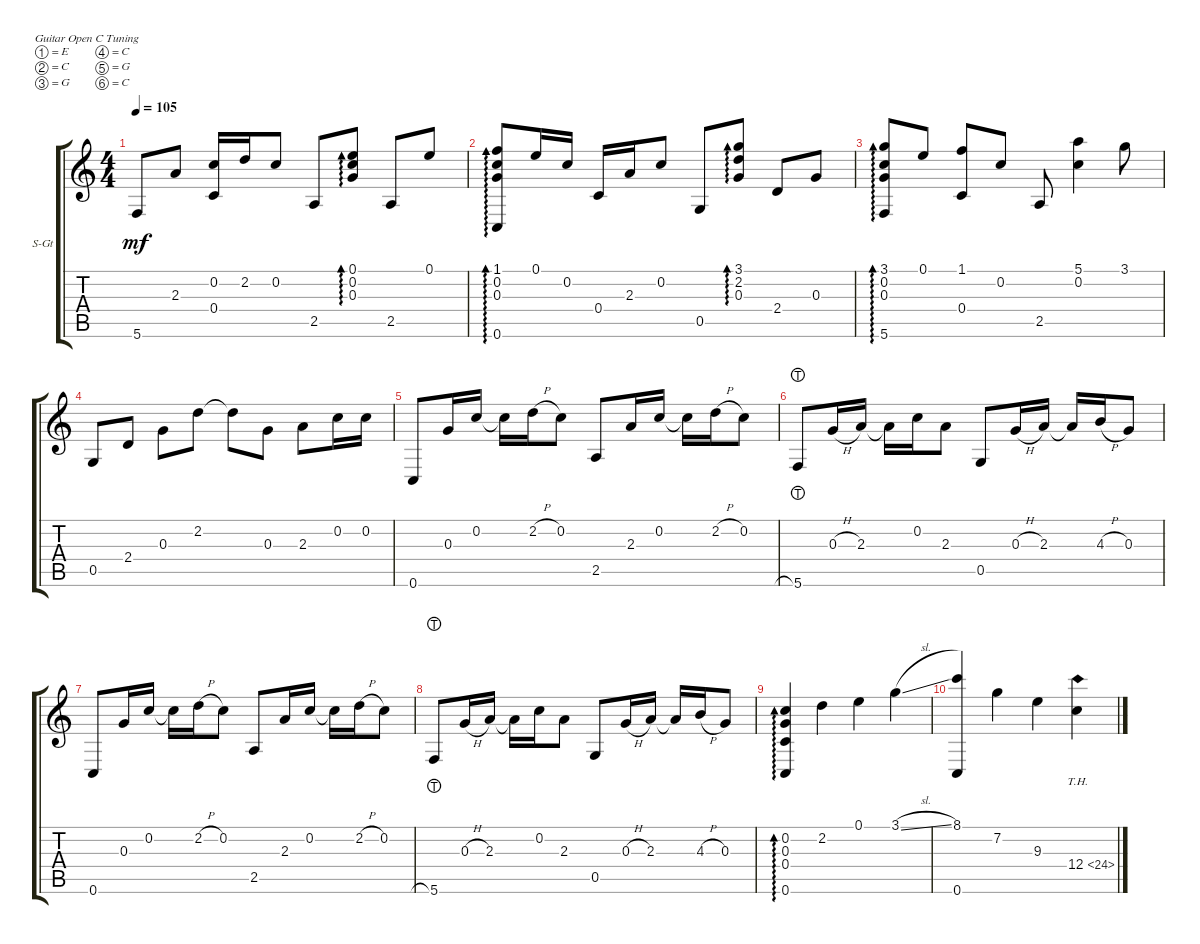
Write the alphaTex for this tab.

\defaultSystemsLayout 4
\bracketExtendMode groupsimilarinstruments
\firstSystemTrackNameOrientation horizontal
\otherSystemsTrackNameOrientation horizontal
\track ("Steel Guitar" "S-Gt") {instrument acousticguitarsteel}
\staff {score tabs}
\tuning (E4 C4 G3 C3 G2 C2)
\ts (4 4)
\tempo 105
\clef g2
\scale
0.365199
\ks c
5.6.8{dy mf} 2.3.8 (0.2 0.4).16 2.2.16 0.2.8 2.5.8 (0.1 0.2 0.3).8{ad 0} 2.5.8 0.1.8 |
\scale
0.343537 (1.1 0.2 0.3 0.6).8{ad 0} 0.1.16 0.2.16 0.4.16 2.3.16 0.2.8 0.5.8 (3.1 2.2 0.3).8{ad 0} 2.4.8 0.3.8 |
\scale
0.309812 (5.6 3.1 0.2 0.3).8{ad 0} 0.1.8 (1.1 0.4).8 0.2.8 2.5.8 (5.1 0.2).4 3.1.8 |
\scale
0.347605 0.5.8 2.4.8 0.3.8 2.2.8 2.2{t}.8 0.3.8 2.3.8 0.2.16 0.2.16 |
\scale
0.342771 0.6.8 0.3.16 0.2.16 0.2{t}.16 2.2{h}.16 0.2.8 2.5.8 2.3.16 0.2.16 0.2{t}.16 2.2{h}.16 0.2.8 |
\scale
0.314735 5.6{lht}.8 0.3{h}.16 2.3.16 2.3{t}.16 0.2.16 2.3.8 0.5.8 0.3{h}.16 2.3.16 2.3{t}.16 4.3{h}.16 0.3.8 |
\scale
0.351931 0.6.8 0.3.16 0.2.16 0.2{t}.16 2.2{h}.16 0.2.8 2.5.8 2.3.16 0.2.16 0.2{t}.16 2.2{h}.16 0.2.8 |
\scale
0.333333 5.6{lht}.8 0.3{h}.16 2.3.16 2.3{t}.16 0.2.16 2.3.8 0.5.8 0.3{h}.16 2.3.16 2.3{t}.16 4.3{h}.16 0.3.8 |
\scale
0.21114 (0.6 0.2 0.3 0.4).4{ad 0} 2.2.4 0.1.4 3.1{sl}.4 |
\scale
0.45643 (8.1 0.6).4 7.2.4 9.3.4 12.4{th 12}.4
